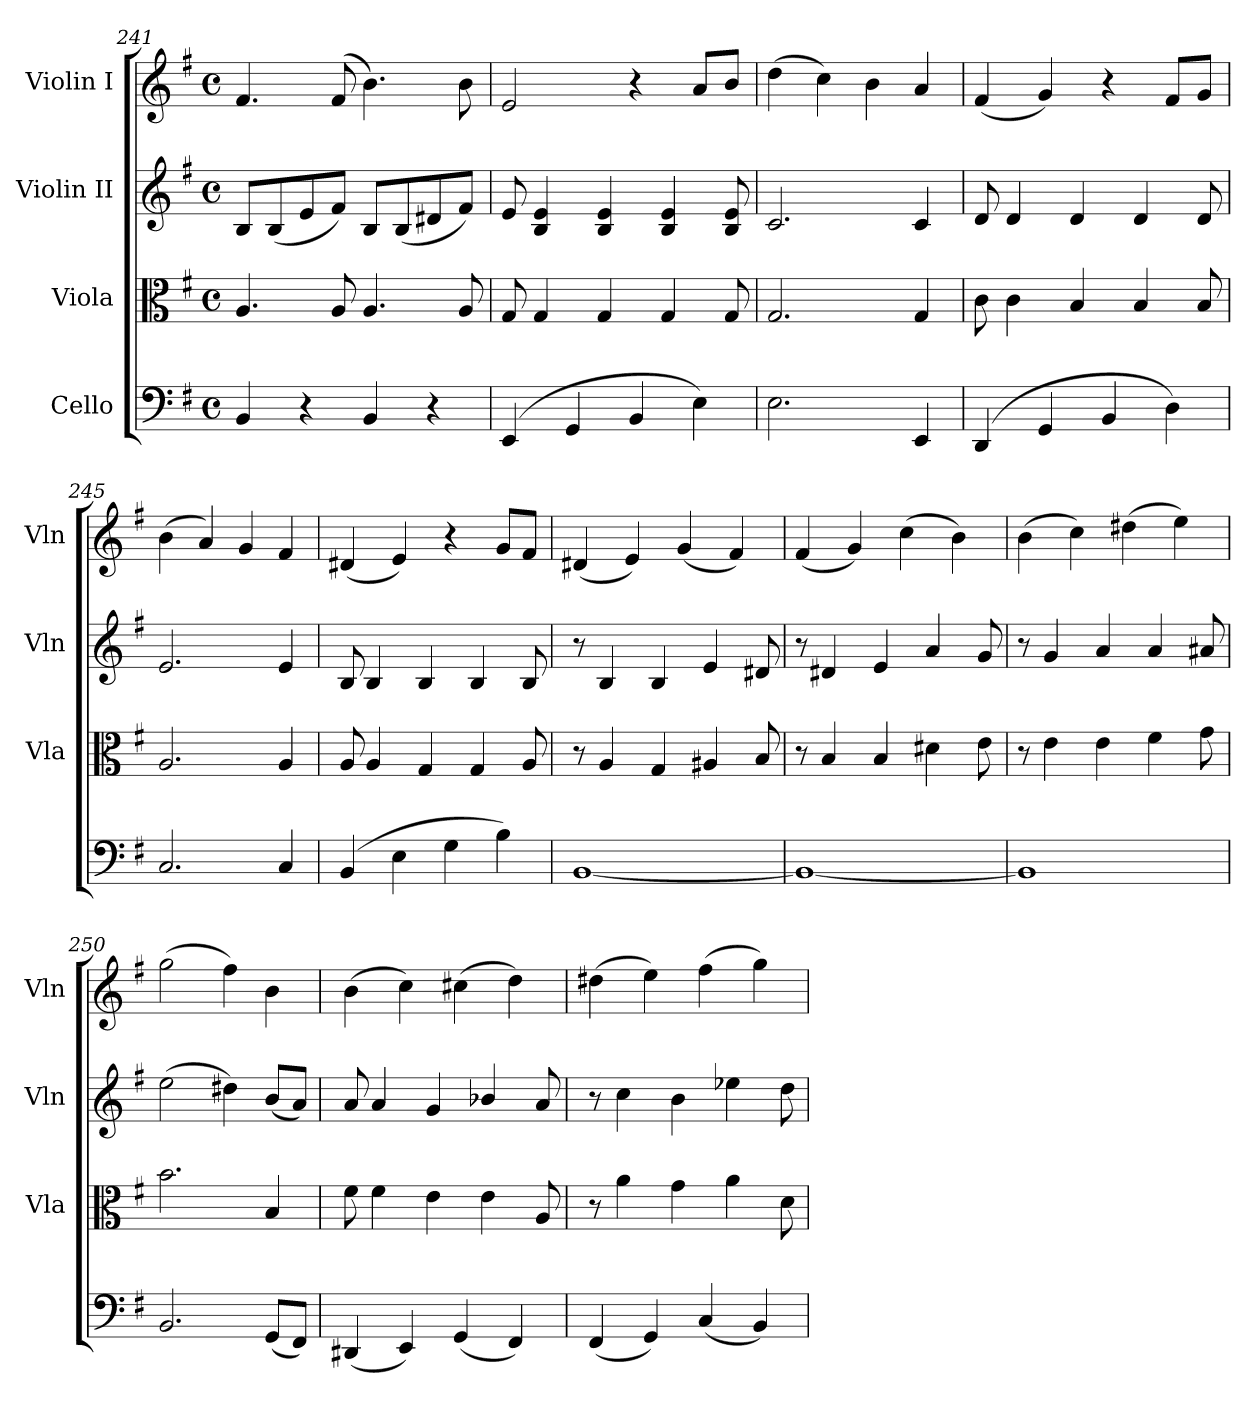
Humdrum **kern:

**kern	**kern	**kern	**kern
*part4	*part3	*part2	*part1
*staff4	*staff3	*staff2	*staff1
*I"Cello	*I"Viola	*I"Violin II	*I"Violin I
*	*I'Vla	*I'Vln	*I'Vln
*clefF4	*clefC3	*clefG2	*clefG2
*k[f#]	*k[f#]	*k[f#]	*k[f#]
*M4/4	*M4/4	*M4/4	*M4/4
*met(c)	*met(c)	*met(c)	*met(c)
=241	=241	=241	=241
4BB/	4.A/	8B/L	4.f#/
.	.	(<8B/	.
4r	.	8e/	.
.	8A/	8f#/J)	(>8f#/
4BB/	4.A/	8B/L	4.b\)
.	.	(<8B/	.
4r	.	8d#X/	.
.	8A/	8f#/J)	8b\
=242	=242	=242	=242
(>4EE/	8G/	8e/	2e/
.	4G/	4B/ 4e/	.
4GG/	.	.	.
.	4G/	4B/ 4e/	.
4BB/	.	.	4r
.	4G/	4B/ 4e/	.
4E\)	.	.	8a/L
.	8G/	8B/ 8e/	8b/J
=243	=243	=243	=243
2.E\	2.G/	2.c/	(>4dd\
.	.	.	4cc\)
.	.	.	4b\
4EE/	4G/	4c/	4a/
!!LO:PB:g=z
=244	=244	=244	=244
(>4DD/	8c\	8d/	(<4f#/
.	4c\	4d/	.
4GG/	.	.	4g/)
.	4B/	4d/	.
4BB/	.	.	4r
.	4B/	4d/	.
4D\)	.	.	8f#/L
.	8B/	8d/	8g/J
=245	=245	=245	=245
2.C/	2.A/	2.e/	(>4b\
.	.	.	4a/)
.	.	.	4g/
4C/	4A/	4e/	4f#/
=246	=246	=246	=246
(>4BB/	8A/	8B/	(<4d#X/
.	4A/	4B/	.
4E\	.	.	4e/)
.	4G/	4B/	.
4G\	.	.	4r
.	4G/	4B/	.
4B\)	.	.	8g/L
.	8A/	8B/	8f#/J
=247	=247	=247	=247
[1BB	8r	8r	(<4d#X/
.	4A/	4B/	.
.	.	.	4e/)
.	4G/	4B/	.
.	.	.	(<4g/
.	4A#X/	4e/	.
.	.	.	4f#/)
.	8B/	8d#X/	.
=248	=248	=248	=248
1BB_	8r	8r	(<4f#/
.	4B/	4d#X/	.
.	.	.	4g/)
.	4B/	4e/	.
.	.	.	(>4cc\
.	4d#X\	4a/	.
.	.	.	4b\)
.	8e\	8g/	.
=249	=249	=249	=249
1BB]	8r	8r	(>4b\
.	4e\	4g/	.
.	.	.	4cc\)
.	4e\	4a/	.
.	.	.	(>4dd#X\
.	4f#\	4a/	.
.	.	.	4ee\)
.	8g\	8a#X/	.
=250	=250	=250	=250
2.BB/	2.b\	(>2ee\	(>2gg\
.	.	4dd#X\)	4ff#\)
(<8GG/L	4B/	(<8b/L	4b\
8FF#/J)	.	8a/J)	.
=251	=251	=251	=251
(<4DD#X/	8f#\	8a/	(>4b\
.	4f#\	4a/	.
4EE/)	.	.	4cc\)
.	4e\	4g/	.
(<4GG/	.	.	(>4cc#X\
.	4e\	4b-X/	.
4FF#/)	.	.	4dd\)
.	8A/	8a/	.
=252	=252	=252	=252
(<4FF#/	8r	8r	(>4dd#X\
.	4a\	4cc\	.
4GG/)	.	.	4ee\)
.	4g\	4b\	.
(<4C/	.	.	(>4ff#\
.	4a\	4ee-X\	.
4BB/)	.	.	4gg\)
.	8d\	8dd\	.
=	=	=	=
*-	*-	*-	*-
